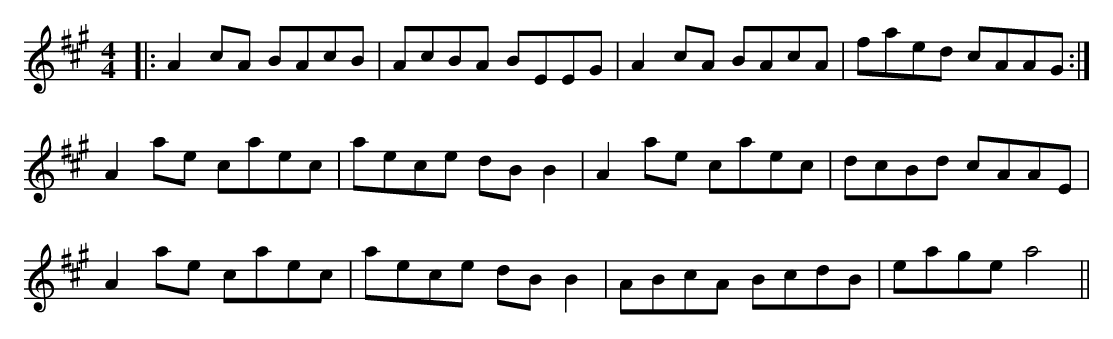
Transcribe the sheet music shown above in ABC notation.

X:1
M:4/4
K:A
|:A2cA BAcB|AcBA BEEG|A2cA BAcA|faed cAAG:|
A2ae caec|aece dBB2|A2ae caec|dcBd cAAE|
A2ae caec|aece dBB2|ABcA BcdB|eage a4||
